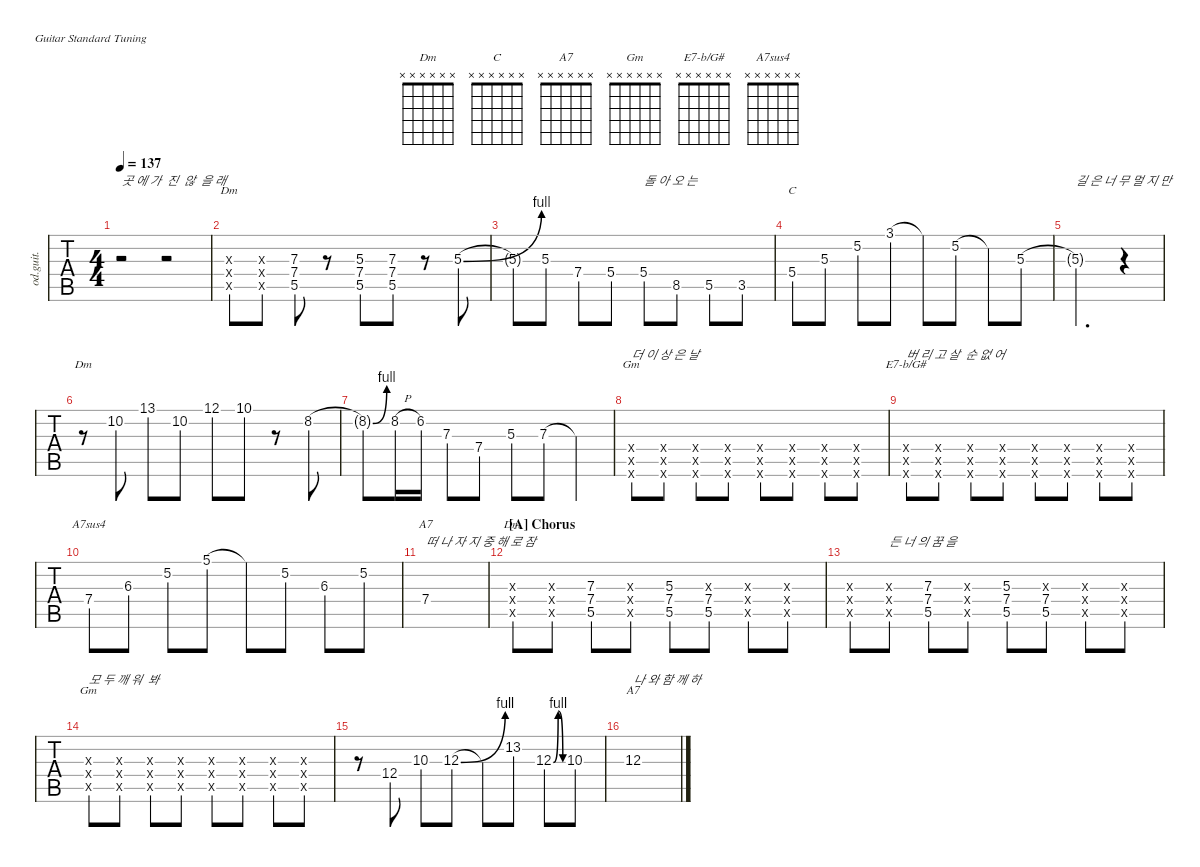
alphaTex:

\defaultSystemsLayout 4
\hideDynamics
\bracketExtendMode nobrackets
\track ("Guitar1" "od.guit.") {defaultSystemsLayout 4 instrument overdrivenguitar}
\staff {tabs}
\tuning (E4 B3 G3 D3 A2 E2)
\chord ("Dm" x x x x x x)
\chord ("C" x x x x x x)
\chord ("A7" x x x x x x)
\chord ("Gm" x x x x x x)
\chord ("E7-b/G#" x x x x x x)
\chord ("A7sus4" x x x x x x)
\ts (4 4)
\tempo 137
\clef g2
\ks f
r.2{txt "곳 에 가  진  않  을 래" dy mf} r.2 |
(5.5{x acc forcenatural} 7.4{x acc forcenatural} 7.3{x acc forcenatural}).8{ch "Dm"} (5.5{x acc forcenatural} 7.4{x acc forcenatural} 7.3{x acc forcenatural}).8 (5.5{acc forcenatural} 7.4{acc forcenatural} 7.3{acc forcenatural}).8 r.8 (5.5{acc forcenatural} 7.4{acc forcenatural} 5.3{acc forcenatural}).8 (5.5{acc forcenatural} 7.4{acc forcenatural} 7.3{acc forcenatural}).8 r.8 5.3{be (bend 0 0 15 4) acc forcenatural}.8 |
5.3{t}.8 5.3{acc forcenatural}.8 7.4{acc forcenatural}.8 5.4{acc forcenatural}.8 5.4{acc forcenatural}.8{txt "돌 아 오 는"} 8.5{acc forcenatural}.8 5.5{acc forcenatural}.8 3.5{acc forcenatural}.8 |
5.4{acc forcenatural}.8{ch "C"} 5.3{acc forcenatural}.8 5.2{acc forcenatural}.8 3.1{acc forcenatural}.8 3.1{t acc forcenatural}.8 5.2{acc forcenatural}.8 5.2{t acc forcenatural}.8 5.3{acc forcenatural}.8 |
5.3{t acc forcenatural}.2{d txt "길 은 너 무 멀 지 만"} r.4 |
r.8{ch "Dm"} 10.2{acc forcenatural}.8 13.1{acc forcenatural}.8 10.2{acc forcenatural}.8 12.1{acc forcenatural}.8 10.1{acc forcenatural}.8 r.8 8.2{acc forcenatural}.8 |
8.2{be (bend 0 0 15 4) t acc forcenatural}.8 8.2{h acc forcenatural}.16 6.2{acc forcenatural}.16 7.3{acc forcenatural}.8 7.4{acc forcenatural}.8 5.3{acc forcenatural}.8 7.3{acc forcenatural}.8 7.3{t acc forcenatural}.4 |
(3.6{x acc forcenatural} 5.5{x acc forcenatural} 5.4{x acc forcenatural}).8{ch "Gm" txt "더 이 상 은 날"} (3.6{x acc forcenatural} 5.5{x acc forcenatural} 5.4{x acc forcenatural}).8 (3.6{x acc forcenatural} 5.5{x acc forcenatural} 5.4{x acc forcenatural}).8 (3.6{x acc forcenatural} 5.5{x acc forcenatural} 5.4{x acc forcenatural}).8 (3.6{x acc forcenatural} 5.5{x acc forcenatural} 5.4{x acc forcenatural}).8 (3.6{x acc forcenatural} 5.5{x acc forcenatural} 5.4{x acc forcenatural}).8 (3.6{x acc forcenatural} 5.5{x acc forcenatural} 5.4{x acc forcenatural}).8 (3.6{x acc forcenatural} 5.5{x acc forcenatural} 5.4{x acc forcenatural}).8 |
(4.6{x acc b} 7.5{x acc forcenatural} 6.4{x acc b}).8{ch "E7-b/G#" txt "버 리 고 살  순 없 어"} (4.6{x acc b} 7.5{x acc forcenatural} 6.4{x acc b}).8 (4.6{x acc b} 7.5{x acc forcenatural} 6.4{x acc b}).8 (4.6{x acc b} 7.5{x acc forcenatural} 6.4{x acc b}).8 (4.6{x acc b} 7.5{x acc forcenatural} 6.4{x acc b}).8 (4.6{x acc b} 7.5{x acc forcenatural} 6.4{x acc b}).8 (4.6{x acc b} 7.5{x acc forcenatural} 6.4{x acc b}).8 (4.6{x acc b} 7.5{x acc forcenatural} 6.4{x acc b}).8 |
7.4{acc forcenatural}.8{ch "A7sus4"} 6.3{acc b}.8 5.2{acc forcenatural}.8 5.1{acc forcenatural}.8 5.1{t acc forcenatural}.8 5.2{acc forcenatural}.8 6.3{acc b}.8 5.2{acc forcenatural}.8 |
7.4{acc forcenatural}.1{ch "A7" txt "떠 나 자 지 중 해 로 잠"} |
\section ("A" "Chorus")
(5.5{x acc forcenatural} 7.4{x acc forcenatural} 7.3{x acc forcenatural}).8{ch "Dm"} (5.5{x acc forcenatural} 7.4{x acc forcenatural} 7.3{x acc forcenatural}).8 (5.5{acc forcenatural} 7.4{acc forcenatural} 7.3{acc forcenatural}).8 (5.5{x acc forcenatural} 7.4{x acc forcenatural} 7.3{x acc forcenatural}).8 (7.4{acc forcenatural} 5.3{acc forcenatural} 5.5{acc forcenatural}).8 (7.4{acc forcenatural} 5.5{acc forcenatural} 7.3{x acc forcenatural}).8 (5.5{x acc forcenatural} 7.4{x acc forcenatural} 7.3{x acc forcenatural}).8 (5.5{x acc forcenatural} 7.4{x acc forcenatural} 7.3{x acc forcenatural}).8 |
(5.5{x acc forcenatural} 7.4{x acc forcenatural} 7.3{x acc forcenatural}).8 (5.5{x acc forcenatural} 7.4{x acc forcenatural} 7.3{x acc forcenatural}).8{txt "든 너 의 꿈 을"} (5.5{acc forcenatural} 7.4{acc forcenatural} 7.3{acc forcenatural}).8 (5.5{x acc forcenatural} 7.4{x acc forcenatural} 7.3{x acc forcenatural}).8 (7.4{acc forcenatural} 5.3{acc forcenatural} 5.5{acc forcenatural}).8 (7.4{acc forcenatural} 5.5{acc forcenatural} 7.3{x acc forcenatural}).8 (5.5{x acc forcenatural} 7.4{x acc forcenatural} 7.3{x acc forcenatural}).8 (5.5{x acc forcenatural} 7.4{x acc forcenatural} 7.3{x acc forcenatural}).8 |
(10.5{x acc forcenatural} 12.4{x acc forcenatural} 12.3{x acc forcenatural}).8{ch "Gm" txt "모 두 깨 워  봐 "} (10.5{x acc forcenatural} 12.4{x acc forcenatural} 12.3{x acc forcenatural}).8 (10.5{x acc forcenatural} 12.4{x acc forcenatural} 12.3{x acc forcenatural}).8 (10.5{x acc forcenatural} 12.4{x acc forcenatural} 12.3{x acc forcenatural}).8 (10.5{x acc forcenatural} 12.4{x acc forcenatural} 12.3{x acc forcenatural}).8 (10.5{x acc forcenatural} 12.4{x acc forcenatural} 12.3{x acc forcenatural}).8 (10.5{x acc forcenatural} 12.4{x acc forcenatural} 12.3{x acc forcenatural}).8 (10.5{x acc forcenatural} 12.4{x acc forcenatural} 12.3{x acc forcenatural}).8 |
r.8 12.4{acc forcenatural}.8 10.3{acc forcenatural}.8 12.3{be (bend 0 0 15 4) acc forcenatural}.8 12.3{t}.8 13.2{acc forcenatural}.8 12.3{be (bendrelease 0 0 10.2 4 20.4 4 30 0) acc forcenatural}.8 10.3{acc forcenatural}.8 |
12.3{acc forcenatural}.1{ch "A7" txt "나 와 함 께 하"}
